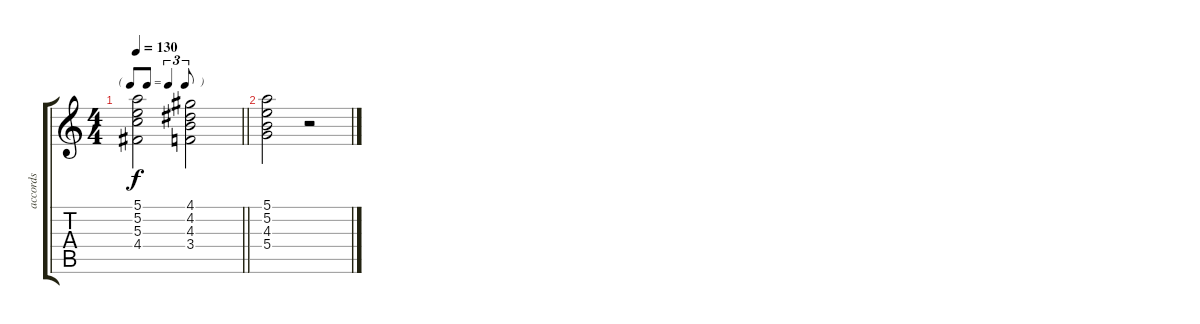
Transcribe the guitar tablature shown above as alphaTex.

\track ("accords" "accords") {instrument acousticguitarsteel}
\staff {score tabs}
\tuning (E4 B3 G3 D3 A2 E2) {hide}
\ts (4 4)
\tf triplet8th
\tempo 130
\clef g2
\barLineRight lightlight
\ks c
(5.1 5.2 5.3 4.4).2{dy f} (4.1 4.2 4.3 3.4).2 |
(5.1 5.2 4.3 5.4).2 r.2
